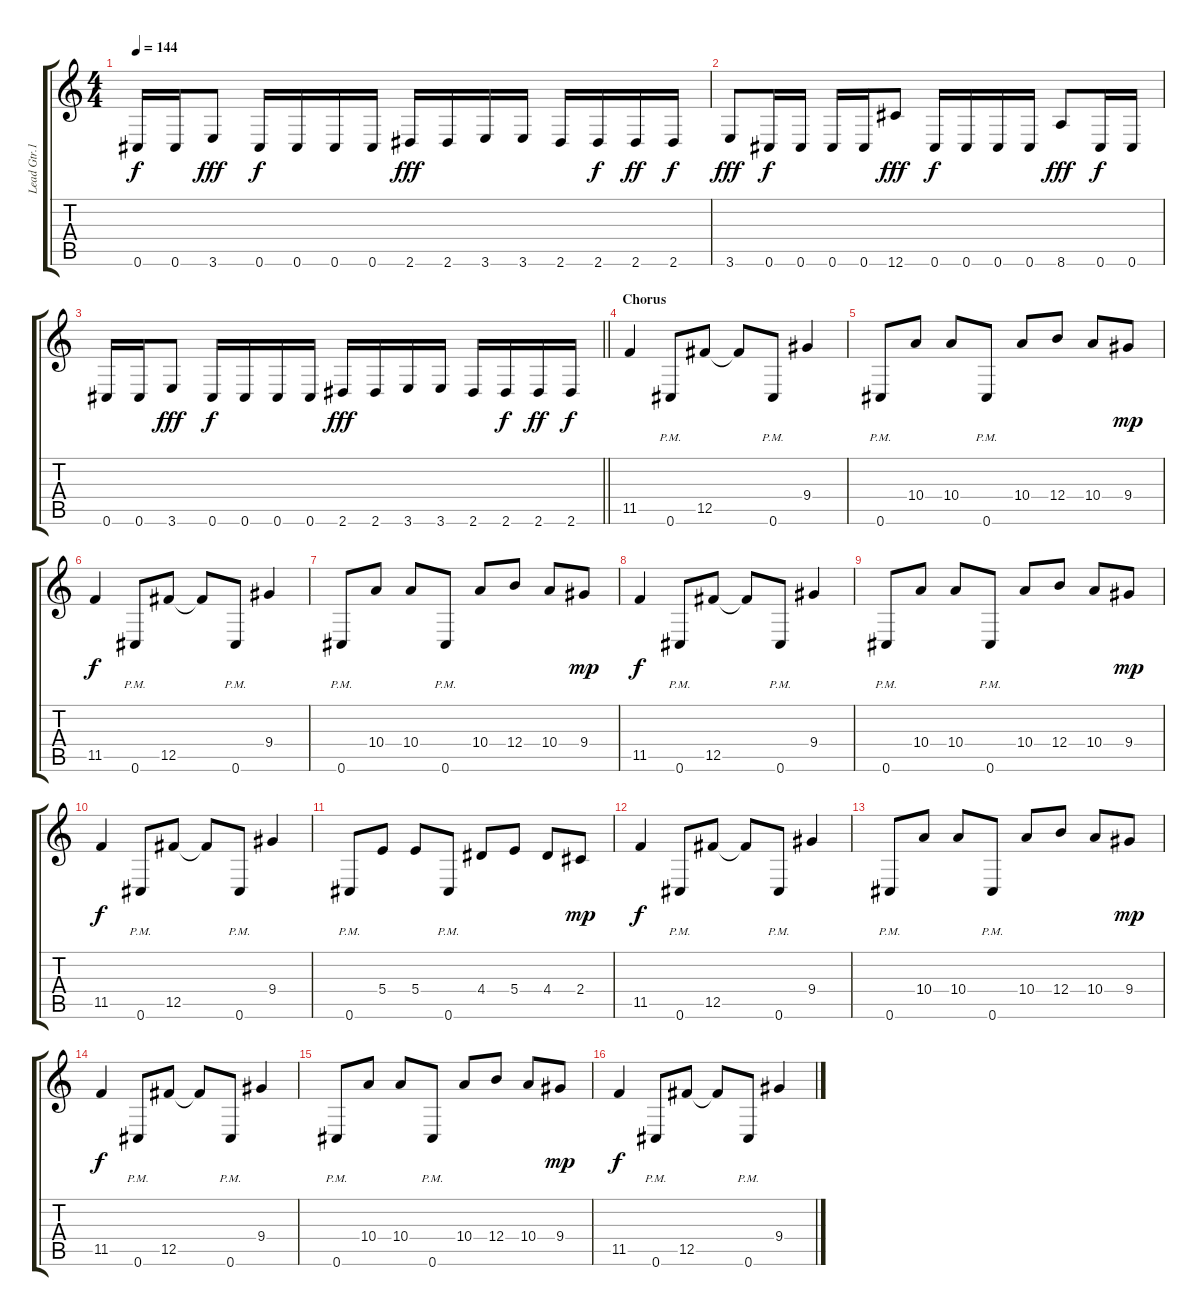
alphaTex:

\track ("Lead Gtr.1" "Lead Gtr.1") {instrument distortionguitar}
\staff {score tabs}
\tuning (Db4 Ab3 E3 B2 Gb2 Db2) {hide}
\ts (4 4)
\tempo 144
\clef g2
\ks c
0.6.16{dy f} 0.6.16 3.6.8{dy fff} 0.6.16{dy f} 0.6.16 0.6.16 0.6.16 2.6.16{dy fff} 2.6.16 3.6.16 3.6.16 2.6.16 2.6.16{dy f} 2.6.16{dy ff} 2.6.16{dy f} |
3.6.8{dy fff} 0.6.16{dy f} 0.6.16 0.6.16 0.6.16 12.6.8{dy fff} 0.6.16{dy f} 0.6.16 0.6.16 0.6.16 8.6.8{dy fff} 0.6.16{dy f} 0.6.16 |
\barLineRight lightlight
0.6.16 0.6.16 3.6.8{dy fff} 0.6.16{dy f} 0.6.16 0.6.16 0.6.16 2.6.16{dy fff} 2.6.16 3.6.16 3.6.16 2.6.16 2.6.16{dy f} 2.6.16{dy ff} 2.6.16{dy f} |
\section ("" "Chorus")
11.5.4 0.6{pm}.8 12.5.8 12.5{t}.8 0.6{pm}.8 9.4.4 |
0.6{pm}.8 10.4.8 10.4.8 0.6{pm}.8 10.4.8 12.4.8 10.4.8 9.4.8{dy mp} |
11.5.4{dy f} 0.6{pm}.8 12.5.8 12.5{t}.8 0.6{pm}.8 9.4.4 |
0.6{pm}.8 10.4.8 10.4.8 0.6{pm}.8 10.4.8 12.4.8 10.4.8 9.4.8{dy mp} |
11.5.4{dy f} 0.6{pm}.8 12.5.8 12.5{t}.8 0.6{pm}.8 9.4.4 |
0.6{pm}.8 10.4.8 10.4.8 0.6{pm}.8 10.4.8 12.4.8 10.4.8 9.4.8{dy mp} |
11.5.4{dy f} 0.6{pm}.8 12.5.8 12.5{t}.8 0.6{pm}.8 9.4.4 |
0.6{pm}.8 5.4.8 5.4.8 0.6{pm}.8 4.4.8 5.4.8 4.4.8 2.4.8{dy mp} |
11.5.4{dy f} 0.6{pm}.8 12.5.8 12.5{t}.8 0.6{pm}.8 9.4.4 |
0.6{pm}.8 10.4.8 10.4.8 0.6{pm}.8 10.4.8 12.4.8 10.4.8 9.4.8{dy mp} |
11.5.4{dy f} 0.6{pm}.8 12.5.8 12.5{t}.8 0.6{pm}.8 9.4.4 |
0.6{pm}.8 10.4.8 10.4.8 0.6{pm}.8 10.4.8 12.4.8 10.4.8 9.4.8{dy mp} |
11.5.4{dy f} 0.6{pm}.8 12.5.8 12.5{t}.8 0.6{pm}.8 9.4.4
